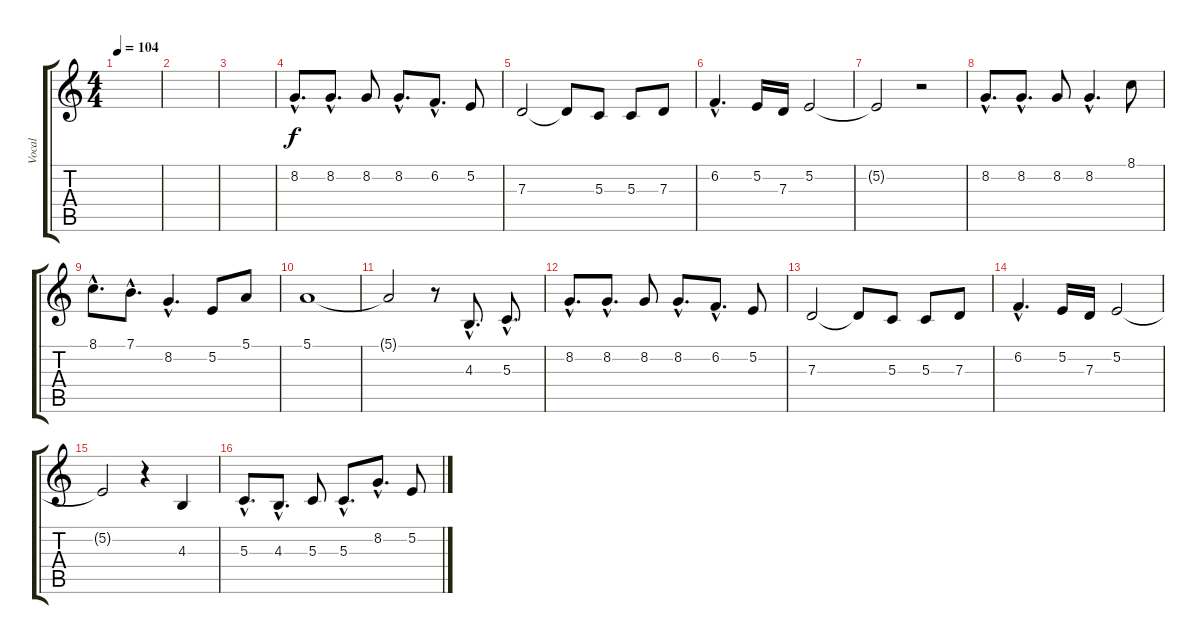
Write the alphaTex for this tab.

\track ("Vocal" "Vocal") {instrument viola}
\staff {score tabs}
\tuning (E4 B3 G3 D3 A2 E2) {hide}
\ts (4 4)
\tempo 104
\clef g2
\ks c
|
|
|
8.2{hac}.8{d} 8.2{hac}.8{d} 8.2.8 8.2{hac}.8{d} 6.2{hac}.8{d} 5.2.8 |
7.3.2 7.3{t}.8 5.3.8 5.3.8 7.3.8 |
6.2{hac}.4{d} 5.2.16 7.3.16 5.2.2 |
5.2{t}.2 r.2 |
8.2{hac}.8{d} 8.2{hac}.8{d} 8.2.8 8.2{hac}.4{d} 8.1.8 |
8.1{hac}.8{d} 7.1{hac}.8{d} 8.2{hac}.4{d} 5.2.8 5.1.8 |
5.1.1 |
5.1{t}.2 r.8 4.3{hac}.8{d} 5.3{hac}.8{d} |
8.2{hac}.8{d} 8.2{hac}.8{d} 8.2.8 8.2{hac}.8{d} 6.2{hac}.8{d} 5.2.8 |
7.3.2 7.3{t}.8 5.3.8 5.3.8 7.3.8 |
6.2{hac}.4{d} 5.2.16 7.3.16 5.2.2 |
5.2{t}.2 r.4 4.3.4 |
5.3{hac}.8{d} 4.3{hac}.8{d} 5.3.8 5.3{hac}.8{d} 8.2{hac}.8{d} 5.2.8
